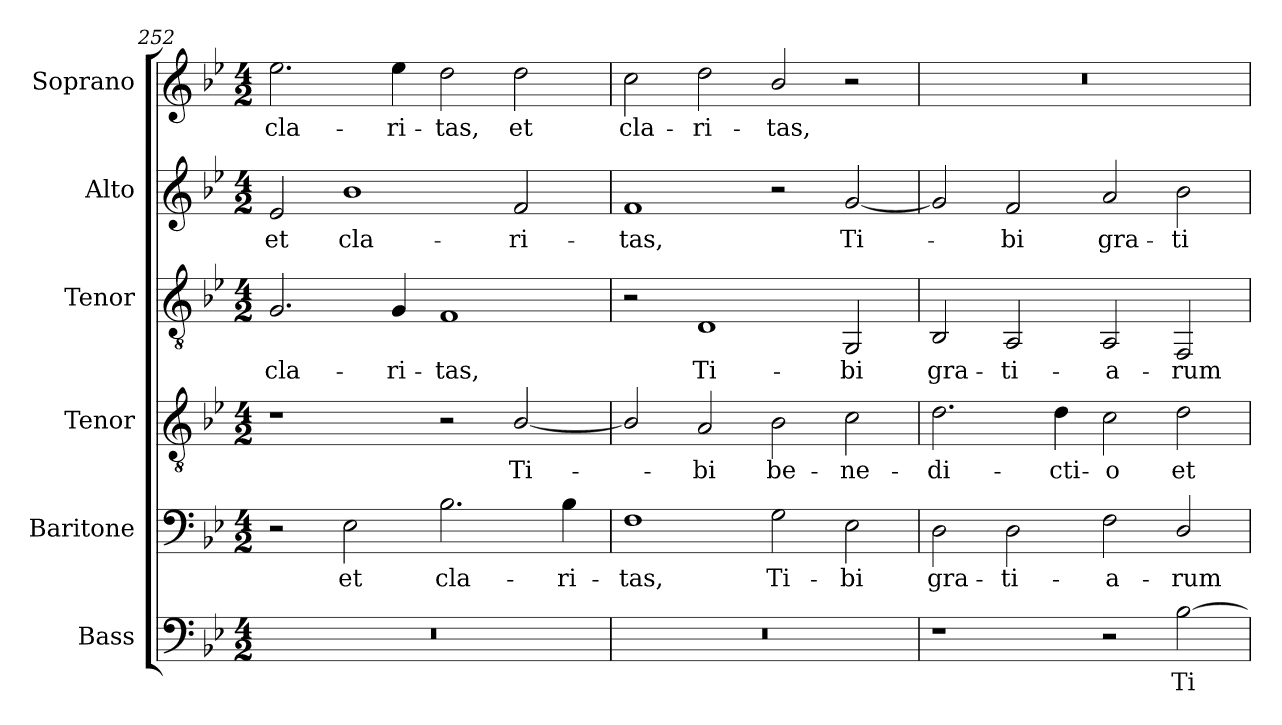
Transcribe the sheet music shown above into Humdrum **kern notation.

**kern	**text	**kern	**text	**kern	**text	**kern	**text	**kern	**text	**kern	**text
*part6	*part6	*part5	*part5	*part4	*part4	*part3	*part3	*part2	*part2	*part1	*part1
*staff6	*staff6	*staff5	*staff5	*staff4	*staff4	*staff3	*staff3	*staff2	*staff2	*staff1	*staff1
*I"Bass	*	*I"Baritone	*	*I"Tenor	*	*I"Tenor	*	*I"Alto	*	*I"Soprano	*
*I'B.	*	*I'Bar.	*	*I'T2.	*	*I'T1.	*	*I'A.	*	*I'S.	*
*clefF4	*	*clefF4	*	*clefGv2	*	*clefGv2	*	*clefG2	*	*clefG2	*
*	*	*	*	*ITrd7c12	*	*	*	*	*	*	*
*k[b-e-]	*	*k[b-e-]	*	*k[b-e-]	*	*k[b-e-]	*	*k[b-e-]	*	*k[b-e-]	*
*B-:	*	*B-:	*	*B-:	*	*B-:	*	*B-:	*	*B-:	*
*M4/2	*	*M4/2	*	*M4/2	*	*M4/2	*	*M4/2	*	*M4/2	*
=252	=252	=252	=252	=252	=252	=252	=252	=252	=252	=252	=252
!LO:N:vis=1	!	!	!	!	!	!	!	!	!	!	!
!	!	!	!	!	!	!	!LO:LY:b:color=#000000	!	!	!	!
!	!	!	!	!	!	!	!	!	!LO:LY:b:color=#000000	!	!
!	!	!	!	!	!	!	!	!	!	!	!LO:LY:b:color=#000000
0r	.	2r	.	1r	.	2.Gi/	cla-	2e-i/	et	2.ee-i\	cla-
!	!	!	!LO:LY:b:color=#000000	!	!	!	!	!	!	!	!
!	!	!	!	!	!	!	!	!	!LO:LY:b:color=#000000	!	!
.	.	2E-i\	et	.	.	.	.	1b-i	cla-	.	.
!	!	!	!	!	!	!	!LO:LY:b:color=#000000	!	!	!	!
!	!	!	!	!	!	!	!	!	!	!	!LO:LY:b:color=#000000
.	.	.	.	.	.	4Gi/	-ri-	.	.	4ee-i\	-ri-
!	!	!	!LO:LY:b:color=#000000	!	!	!	!	!	!	!	!
!	!	!	!	!	!	!	!LO:LY:b:color=#000000	!	!	!	!
!	!	!	!	!	!	!	!	!	!	!	!LO:LY:b:color=#000000
.	.	2.B-i\	cla-	2r	.	1Fi	-tas,	.	.	2ddi\	-tas,
!	!	!	!	!	!LO:LY:b:color=#000000	!	!	!	!	!	!
!	!	!	!	!	!	!	!	!	!LO:LY:b:color=#000000	!	!
!	!	!	!	!	!	!	!	!	!	!	!LO:LY:b:color=#000000
.	.	.	.	[2BB-i/	Ti-	.	.	2fi/	-ri-	2ddi\	et
!	!	!	!LO:LY:b:color=#000000	!	!	!	!	!	!	!	!
.	.	4B-i\	-ri-	.	.	.	.	.	.	.	.
!!LO:PB:g=z
=253	=253	=253	=253	=253	=253	=253	=253	=253	=253	=253	=253
!LO:N:vis=1	!	!	!	!	!	!	!	!	!	!	!
!	!	!	!LO:LY:b:color=#000000	!	!	!	!	!	!	!	!
!	!	!	!	!	!	!	!	!	!LO:LY:b:color=#000000	!	!
!	!	!	!	!	!	!	!	!	!	!	!LO:LY:b:color=#000000
0r	.	1Fi	-tas,	2BB-i/]	.	2r	.	1fi	-tas,	2cci\	cla-
!	!	!	!	!	!LO:LY:b:color=#000000	!	!	!	!	!	!
!	!	!	!	!	!	!	!LO:LY:b:color=#000000	!	!	!	!
!	!	!	!	!	!	!	!	!	!	!	!LO:LY:b:color=#000000
.	.	.	.	2AAi/	-bi	1Di	Ti-	.	.	2ddi\	-ri-
!	!	!	!LO:LY:b:color=#000000	!	!	!	!	!	!	!	!
!	!	!	!	!	!LO:LY:b:color=#000000	!	!	!	!	!	!
!	!	!	!	!	!	!	!	!	!	!	!LO:LY:b:color=#000000
.	.	2Gi\	Ti-	2BB-i\	be-	.	.	2r	.	2b-i/	-tas,
!	!	!	!LO:LY:b:color=#000000	!	!	!	!	!	!	!	!
!	!	!	!	!	!LO:LY:b:color=#000000	!	!	!	!	!	!
!	!	!	!	!	!	!	!LO:LY:b:color=#000000	!	!	!	!
!	!	!	!	!	!	!	!	!	!LO:LY:b:color=#000000	!	!
.	.	2E-i\	-bi	2Ci\	-ne-	2GGi/	-bi	[2gi/	Ti-	2r	.
=254	=254	=254	=254	=254	=254	=254	=254	=254	=254	=254	=254
!	!	!	!LO:LY:b:color=#000000	!	!	!	!	!	!	!	!
!	!	!	!	!	!LO:LY:b:color=#000000	!	!	!	!	!	!
!	!	!	!	!	!	!	!LO:LY:b:color=#000000	!	!	!LO:N:vis=1	!
1r	.	2Di\	gra-	2.Di\	-di-	2BB-i/	gra-	2gi/]	.	0r	.
!	!	!	!LO:LY:b:color=#000000	!	!	!	!	!	!	!	!
!	!	!	!	!	!	!	!LO:LY:b:color=#000000	!	!	!	!
!	!	!	!	!	!	!	!	!	!LO:LY:b:color=#000000	!	!
.	.	2Di\	-ti-	.	.	2AAi/	-ti-	2fi/	-bi	.	.
!	!	!	!	!	!LO:LY:b:color=#000000	!	!	!	!	!	!
.	.	.	.	4Di\	-cti-	.	.	.	.	.	.
!	!	!	!LO:LY:b:color=#000000	!	!	!	!	!	!	!	!
!	!	!	!	!	!LO:LY:b:color=#000000	!	!	!	!	!	!
!	!	!	!	!	!	!	!LO:LY:b:color=#000000	!	!	!	!
!	!	!	!	!	!	!	!	!	!LO:LY:b:color=#000000	!	!
2r	.	2Fi\	-a-	2Ci\	-o	2AAi/	-a-	2ai/	gra-	.	.
!	!LO:LY:b:color=#000000	!	!	!	!	!	!	!	!	!	!
!	!	!	!LO:LY:b:color=#000000	!	!	!	!	!	!	!	!
!	!	!	!	!	!LO:LY:b:color=#000000	!	!	!	!	!	!
!	!	!	!	!	!	!	!LO:LY:b:color=#000000	!	!	!	!
!	!	!	!	!	!	!	!	!	!LO:LY:b:color=#000000	!	!
[2B-i\	Ti-	2Di/	-rum	2Di\	et	2FFi/	-rum	2b-i\	-ti-	.	.
=	=	=	=	=	=	=	=	=	=	=	=
*-	*-	*-	*-	*-	*-	*-	*-	*-	*-	*-	*-
